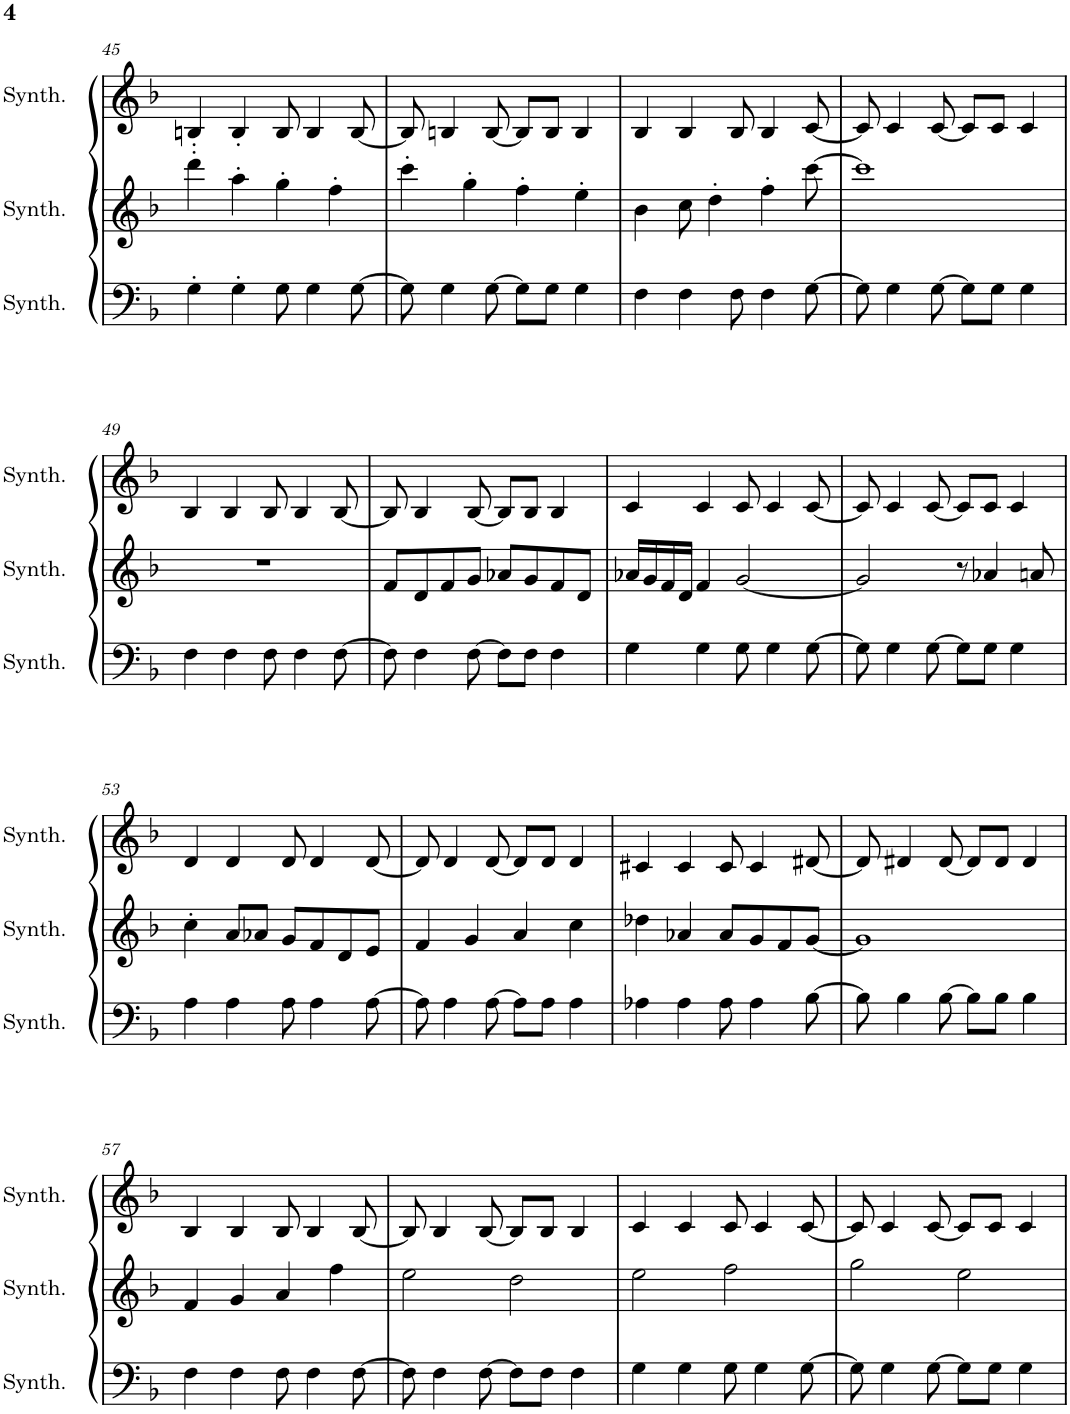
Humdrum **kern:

**kern	**kern	**kern
*part3	*part2	*part1
*staff3	*staff2	*staff1
*I"Square Synthesizer	*I"Square Synthesizer	*I"Square Synthesizer
*I'Synth.	*I'Synth.	*I'Synth.
!!LO:PB:g=z
*clefF4	*clefG2	*clefG2
*k[b-]	*k[b-]	*k[b-]
*M4/4	*M4/4	*M4/4
=45	=45	=45
4G'\	4ddd'\	4Bn'/
4G'\	4aa'\	4B'/
8G\	4gg'\	8B/
4G\	.	4B/
.	4ff'\	.
[8G\	.	[8B/
=46	=46	=46
8G\]	4ccc'\	8B/]
4G\	.	4Bn/
.	4gg'\	.
[8G\	.	[8B/
8G\L]	4ff'\	8B/L]
8G\J	.	8B/J
4G\	4ee'\	4B/
=47	=47	=47
4F\	4b-\	4B-/
4F\	8cc\	4B-/
.	4dd'\	.
8F\	.	8B-/
4F\	4ff'\	4B-/
[8G\	[8ccc\	[8c/
=48	=48	=48
8G\]	1ccc]	8c/]
4G\	.	4c/
[8G\	.	[8c/
8G\L]	.	8c/L]
8G\J	.	8c/J
4G\	.	4c/
!!LO:LB:g=z
=49	=49	=49
4F\	1r	4B-/
4F\	.	4B-/
8F\	.	8B-/
4F\	.	4B-/
[8F\	.	[8B-/
=50	=50	=50
8F\]	8f/L	8B-/]
4F\	8d/	4B-/
.	8f/	.
[8F\	8g/J	[8B-/
8F\L]	8a-X/L	8B-/L]
8F\J	8g/	8B-/J
4F\	8f/	4B-/
.	8d/J	.
=51	=51	=51
4G\	16a-X/LL	4c/
.	16g/	.
.	16f/	.
.	16d/JJ	.
4G\	4f/	4c/
8G\	[2g/	8c/
4G\	.	4c/
[8G\	.	[8c/
=52	=52	=52
8G\]	2g/]	8c/]
4G\	.	4c/
[8G\	.	[8c/
8G\L]	8r	8c/L]
8G\J	4a-X/	8c/J
4G\	.	4c/
.	8an/	.
!!LO:LB:g=z
=53	=53	=53
4A\	4cc'\	4d/
4A\	8a/L	4d/
.	8a-X/J	.
8A\	8g/L	8d/
4A\	8f/	4d/
.	8d/	.
[8A\	8e/J	[8d/
=54	=54	=54
8A\]	4f/	8d/]
4A\	.	4d/
.	4g/	.
[8A\	.	[8d/
8A\L]	4a/	8d/L]
8A\J	.	8d/J
4A\	4cc\	4d/
=55	=55	=55
4A-X\	4dd-X\	4c#X/
4A-\	4a-X/	4c#/
8A-\	8a-/L	8c#/
4A-\	8g/	4c#/
.	8f/	.
[8B-\	[8g/J	[8d#X/
=56	=56	=56
8B-\]	1g]	8d#/]
4B-\	.	4d#X/
[8B-\	.	[8d#/
8B-\L]	.	8d#/L]
8B-\J	.	8d#/J
4B-\	.	4d#/
!!LO:LB:g=z
=57	=57	=57
4F\	4f/	4B-/
4F\	4g/	4B-/
8F\	4a/	8B-/
4F\	.	4B-/
.	4ff\	.
[8F\	.	[8B-/
=58	=58	=58
8F\]	2ee\	8B-/]
4F\	.	4B-/
[8F\	.	[8B-/
8F\L]	2dd\	8B-/L]
8F\J	.	8B-/J
4F\	.	4B-/
=59	=59	=59
4G\	2ee\	4c/
4G\	.	4c/
8G\	2ff\	8c/
4G\	.	4c/
[8G\	.	[8c/
=60	=60	=60
8G\]	2gg\	8c/]
4G\	.	4c/
[8G\	.	[8c/
8G\L]	2ee\	8c/L]
8G\J	.	8c/J
4G\	.	4c/
=	=	=
*-	*-	*-
